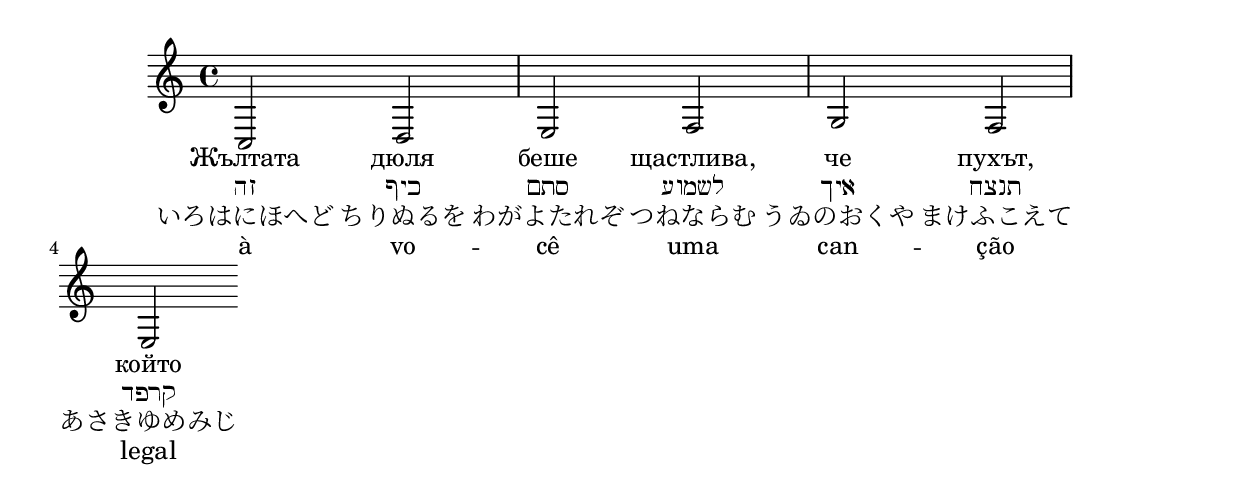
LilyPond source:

%% Do not edit this file; it is auto-generated from input/new
\version "2.11.35"

%% Edit this file using a Unicode aware editor, such as GVIM, GEDIT, Emacs

%{

You may have to install additional fonts.

Red Hat Fedora

    taipeifonts fonts-xorg-truetype ttfonts-ja fonts-arabic \
	 ttfonts-zh_CN fonts-ja fonts-hebrew 

Debian GNU/Linux

   apt-get install emacs-intl-fonts xfonts-intl-.* \
	ttf-kochi-gothic ttf-kochi-mincho \
	xfonts-bolkhov-75dpi xfonts-cronyx-100dpi xfonts-cronyx-75dpi 
%} 

\header {
  doctitle = "UTF-8"
  lsrtags = "text"
  texidoc = "Various scripts may be used for texts (like titles and
lyrics) introduced by entering them in UTF-8 encoding, and using a
Pango based backend.  Depending on the fonts installed, this fragment
will render Bulgarian (Cyrillic), Hebrew, Japanese and Portuguese.

"
  
}
% begin verbatim
% end verbatim - this comment is a hack to prevent texinfo.tex
% from choking on non-European UTF-8 subsets
% Cyrillic font
bulgarian = \lyricmode {
  Жълтата дюля беше щастлива, че пухът, който цъфна, замръзна като гьон.
}

hebrew = \lyricmode { 
  זה כיף סתם לשמוע איך תנצח קרפד עץ טוב בגן.
}

japanese = \lyricmode {  
  いろはにほへど ちりぬるを
  わがよたれぞ  つねならむ
  うゐのおくや  まけふこえて
  あさきゆめみじ ゑひもせず 
}

% "a legal song to you"
portuguese = \lyricmode { 
  à vo -- cê uma can -- ção legal
}

\paper {
  ragged-right = ##t
}

\relative  { 
  c2 d e f g f e
}
\addlyrics { \bulgarian }
\addlyrics { \hebrew }
\addlyrics { \japanese }
\addlyrics { \portuguese }
